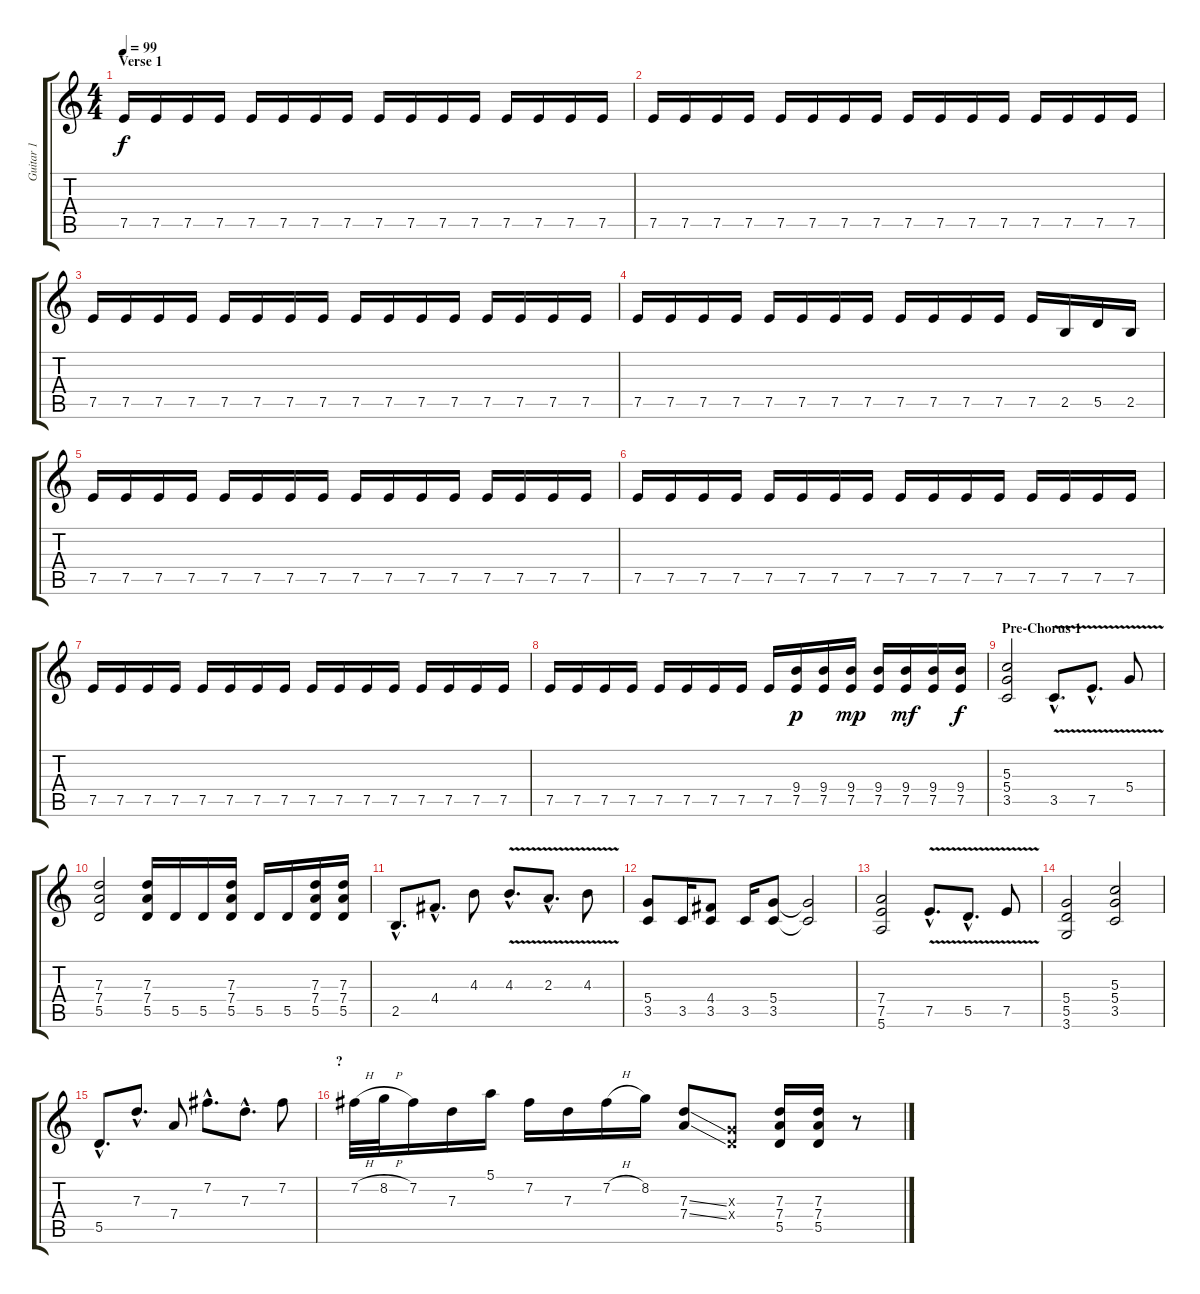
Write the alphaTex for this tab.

\track ("Guitar 1" "Guitar 1") {instrument distortionguitar}
\staff {score tabs}
\tuning (E4 B3 G3 D3 A2 E2) {hide}
\ts (4 4)
\section ("" "Verse 1")
\tempo 99
\clef g2
\ks c
7.5.16{dy f} 7.5.16 7.5.16 7.5.16 7.5.16 7.5.16 7.5.16 7.5.16 7.5.16 7.5.16 7.5.16 7.5.16 7.5.16 7.5.16 7.5.16 7.5.16 |
7.5.16 7.5.16 7.5.16 7.5.16 7.5.16 7.5.16 7.5.16 7.5.16 7.5.16 7.5.16 7.5.16 7.5.16 7.5.16 7.5.16 7.5.16 7.5.16 |
7.5.16 7.5.16 7.5.16 7.5.16 7.5.16 7.5.16 7.5.16 7.5.16 7.5.16 7.5.16 7.5.16 7.5.16 7.5.16 7.5.16 7.5.16 7.5.16 |
7.5.16 7.5.16 7.5.16 7.5.16 7.5.16 7.5.16 7.5.16 7.5.16 7.5.16 7.5.16 7.5.16 7.5.16 7.5.16 2.5.16 5.5.16 2.5.16 |
7.5.16 7.5.16 7.5.16 7.5.16 7.5.16 7.5.16 7.5.16 7.5.16 7.5.16 7.5.16 7.5.16 7.5.16 7.5.16 7.5.16 7.5.16 7.5.16 |
7.5.16 7.5.16 7.5.16 7.5.16 7.5.16 7.5.16 7.5.16 7.5.16 7.5.16 7.5.16 7.5.16 7.5.16 7.5.16 7.5.16 7.5.16 7.5.16 |
7.5.16 7.5.16 7.5.16 7.5.16 7.5.16 7.5.16 7.5.16 7.5.16 7.5.16 7.5.16 7.5.16 7.5.16 7.5.16 7.5.16 7.5.16 7.5.16 |
7.5.16 7.5.16 7.5.16 7.5.16 7.5.16 7.5.16 7.5.16 7.5.16 7.5.16 (9.4 7.5).16{dy p} (9.4 7.5).16 (9.4 7.5).16{dy mp} (9.4 7.5).16 (9.4 7.5).16{dy mf} (9.4 7.5).16 (9.4 7.5).16{dy f} |
\section ("" "Pre-Chorus 1")
(5.3 5.4 3.5).2 3.5{v hac}.8{d} 7.5{v hac}.8{d} 5.4{v}.8 |
(7.3 7.4 5.5).2 (7.3 7.4 5.5).16 5.5.16 5.5.16 (7.3 7.4 5.5).16 5.5.16 5.5.16 (7.3 7.4 5.5).16 (7.3 7.4 5.5).16 |
2.5{hac}.8{d} 4.4{hac}.8{d} 4.3.8 4.3{v hac}.8{d} 2.3{v hac}.8{d} 4.3{v}.8 |
(5.4 3.5).8 3.5.16 (4.4 3.5).8 3.5.16 (5.4 3.5).8 (5.4{t} 3.5{t}).2 |
(7.4 7.5 5.6).2 7.5{v hac}.8{d} 5.5{v hac}.8{d} 7.5{v}.8 |
(5.4 5.5 3.6).2 (5.3 5.4 3.5).2 |
5.5{hac}.8{d} 7.3{hac}.8{d} 7.4.8 7.2{hac}.8{d} 7.3{hac}.8{d} 7.2.8 |
\section ("" "?")
7.2{h}.32 8.2{h}.32 7.2.16 7.3.16 5.1.16 7.2.16 7.3.16 7.2{h}.16 8.2.16 (7.3{ss} 7.4{ss}).8 (0.3{x} 0.4{x}).8 (7.3 7.4 5.5).16 (7.3 7.4 5.5).16 r.8
